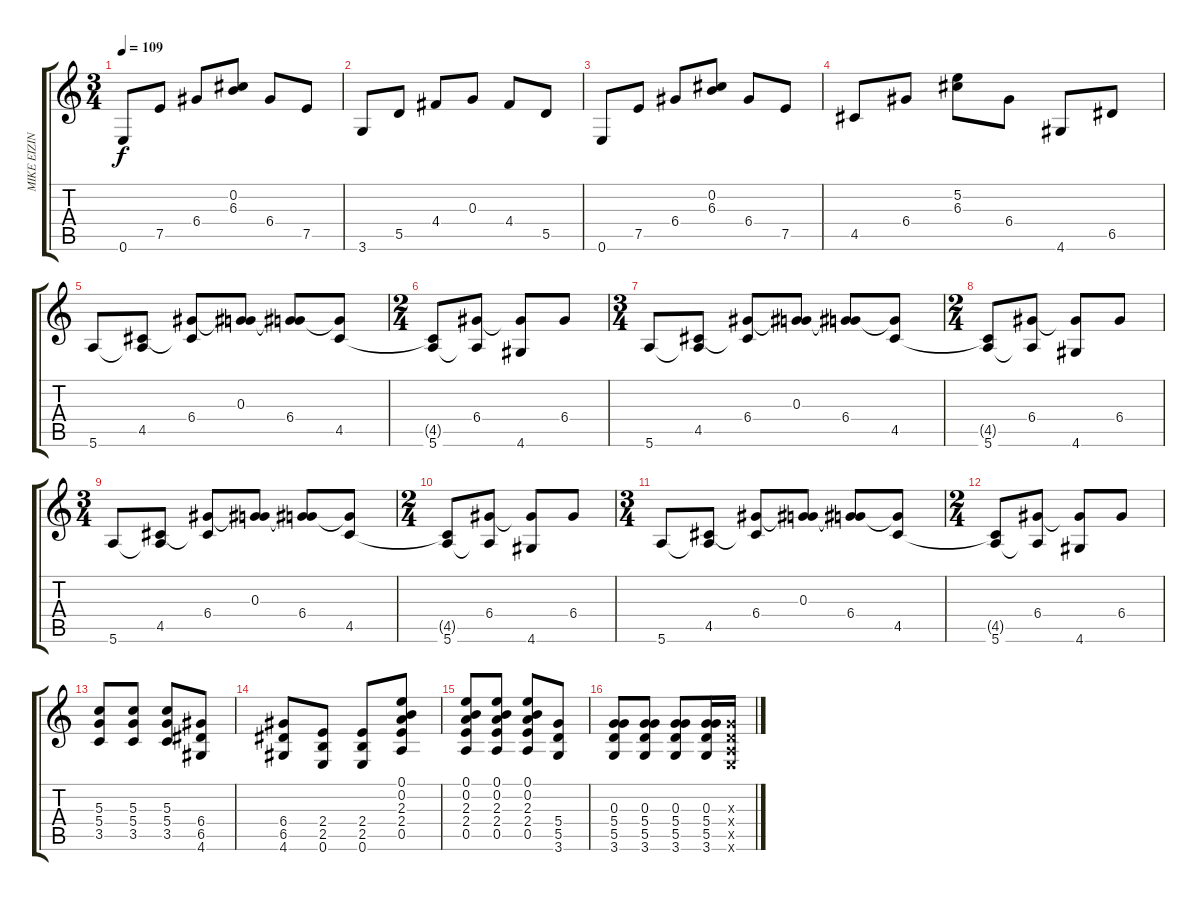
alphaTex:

\track ("MIKE EIZINGER" "MIKE EIZIN") {instrument electricguitarjazz}
\staff {score tabs}
\tuning (E4 B3 G3 D3 A2 E2) {hide}
\ts (3 4)
\tempo 109
\clef g2
\ks c
0.6.8{dy f} 7.5.8 6.4.8 (0.2 6.3).8 6.4.8 7.5.8 |
3.6.8 5.5.8 4.4.8 0.3.8 4.4.8 5.5.8 |
0.6.8 7.5.8 6.4.8 (0.2 6.3).8 6.4.8 7.5.8 |
4.5.8 6.4.8 (5.2 6.3).8 6.4.8 4.6.8 6.5.8 |
5.6.8 (4.5 5.6{t}).8 (6.4 4.5{t}).8 (0.3 6.4{t}).8 (0.3{t} 6.4).8 (6.4{t} 4.5).8 |
\ts (2 4)
(4.5{t} 5.6).8 (6.4 5.6{t}).8 (6.4{t} 4.6).8 6.4.8 |
\ts (3 4)
5.6.8 (4.5 5.6{t}).8 (6.4 4.5{t}).8 (0.3 6.4{t}).8 (0.3{t} 6.4).8 (6.4{t} 4.5).8 |
\ts (2 4)
(4.5{t} 5.6).8 (6.4 5.6{t}).8 (6.4{t} 4.6).8 6.4.8 |
\ts (3 4)
5.6.8 (4.5 5.6{t}).8 (6.4 4.5{t}).8 (0.3 6.4{t}).8 (0.3{t} 6.4).8 (6.4{t} 4.5).8 |
\ts (2 4)
(4.5{t} 5.6).8 (6.4 5.6{t}).8 (6.4{t} 4.6).8 6.4.8 |
\ts (3 4)
5.6.8 (4.5 5.6{t}).8 (6.4 4.5{t}).8 (0.3 6.4{t}).8 (0.3{t} 6.4).8 (6.4{t} 4.5).8 |
\ts (2 4)
(4.5{t} 5.6).8 (6.4 5.6{t}).8 (6.4{t} 4.6).8 6.4.8 |
(5.3 5.4 3.5).8{volume 9 instrument electricguitarmuted} (5.3 5.4 3.5).8 (5.3 5.4 3.5).8 (6.4 6.5 4.6).8 |
(6.4 6.5 4.6).8 (2.4 2.5 0.6).8 (2.4 2.5 0.6).8 (0.1 0.2 2.3 2.4 0.5).8 |
(0.1 0.2 2.3 2.4 0.5).8 (0.1 0.2 2.3 2.4 0.5).8 (0.1 0.2 2.3 2.4 0.5).8 (5.4 5.5 3.6).8 |
(0.3 5.4 5.5 3.6).8 (0.3 5.4 5.5 3.6).8 (0.3 5.4 5.5 3.6).8 (0.3 5.4 5.5 3.6).16 (0.3{x} 0.4{x} 0.5{x} 0.6{x}).16
